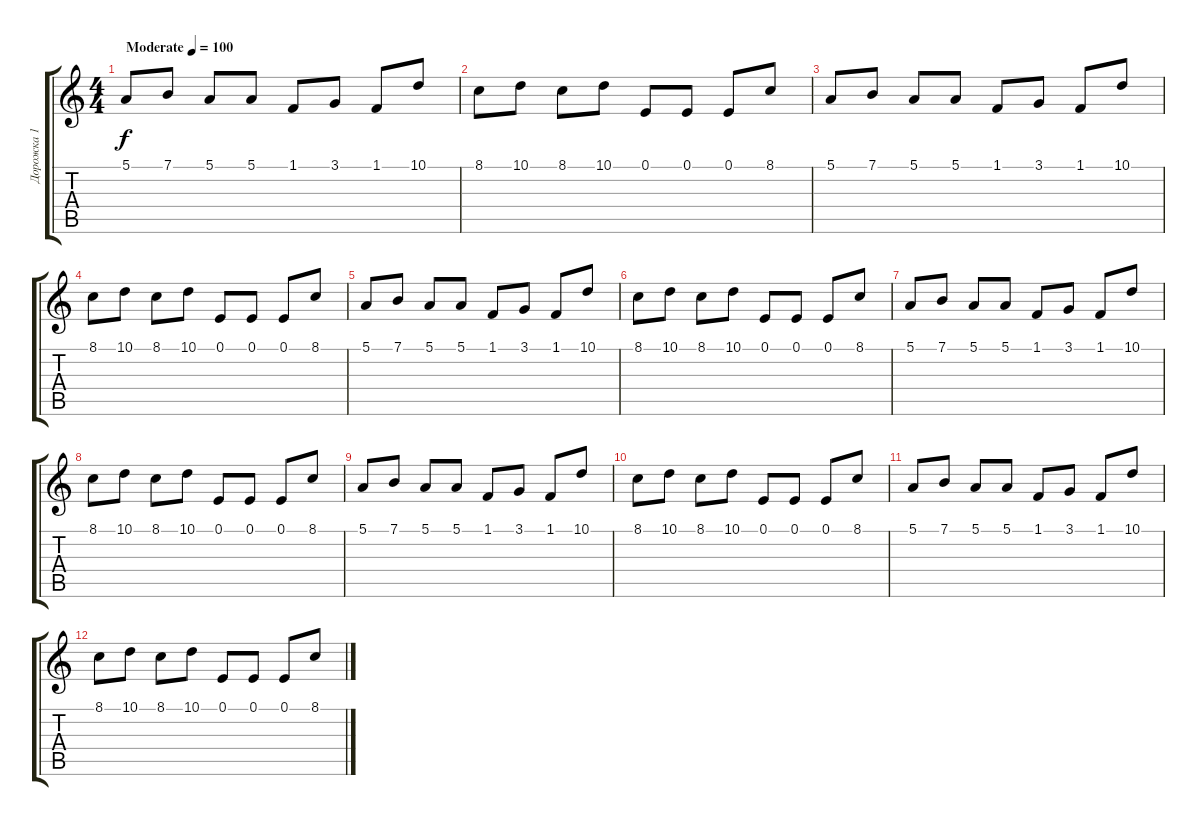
\track ("Дорожка 1" "Дорожка 1") {instrument shakuhachi}
\staff {score tabs}
\tuning (E4 B3 G3 D3 A2 E2) {hide}
\ts (4 4)
\tempo (100 "Moderate")
\clef g2
\ks c
5.1.8{dy f instrument shakuhachi} 7.1.8 5.1.8 5.1.8 1.1.8 3.1.8 1.1.8 10.1.8 |
8.1.8 10.1.8 8.1.8 10.1.8 0.1.8 0.1.8 0.1.8 8.1.8 |
5.1.8 7.1.8 5.1.8 5.1.8 1.1.8 3.1.8 1.1.8 10.1.8 |
8.1.8 10.1.8 8.1.8 10.1.8 0.1.8 0.1.8 0.1.8 8.1.8 |
5.1.8 7.1.8 5.1.8 5.1.8 1.1.8 3.1.8 1.1.8 10.1.8 |
8.1.8 10.1.8 8.1.8 10.1.8 0.1.8 0.1.8 0.1.8 8.1.8 |
5.1.8 7.1.8 5.1.8 5.1.8 1.1.8 3.1.8 1.1.8 10.1.8 |
8.1.8 10.1.8 8.1.8 10.1.8 0.1.8 0.1.8 0.1.8 8.1.8 |
5.1.8 7.1.8 5.1.8 5.1.8 1.1.8 3.1.8 1.1.8 10.1.8 |
8.1.8 10.1.8 8.1.8 10.1.8 0.1.8 0.1.8 0.1.8 8.1.8 |
5.1.8 7.1.8 5.1.8 5.1.8 1.1.8 3.1.8 1.1.8 10.1.8 |
8.1.8 10.1.8 8.1.8 10.1.8 0.1.8 0.1.8 0.1.8 8.1.8
